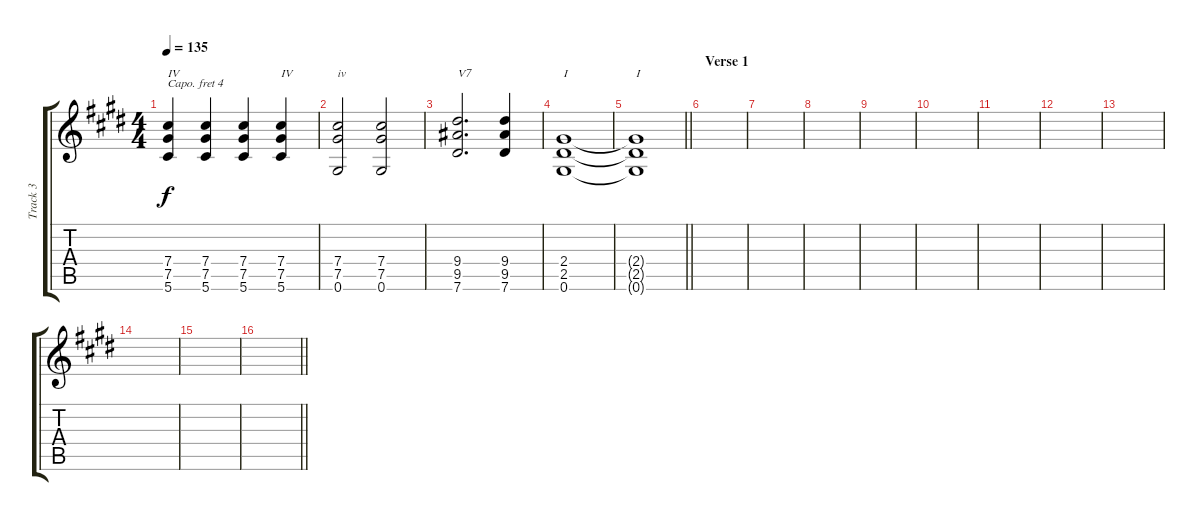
\track ("Track 3" "Track 3") {instrument overdrivenguitar}
\staff {score tabs}
\capo 4
\tuning (E4 B3 G3 D3 A2 E2) {hide}
\ts (4 4)
\tempo 135
\clef g2
\ks e
(7.4 7.5 5.6).4{txt "IV" dy f} (7.4 7.5 5.6).4 (7.4 7.5 5.6).4 (7.4 7.5 5.6).4{txt "IV"} |
(7.4 7.5 0.6).2{txt "iv"} (7.4 7.5 0.6).2 |
(9.4 9.5 7.6).2{d txt "V7"} (9.4 9.5 7.6).4 |
(2.4 2.5 0.6).1{txt "I"} |
\barLineRight lightlight
(2.4{t} 2.5{t} 0.6{t}).1{txt "I"} |
\section ("" "Verse 1")
|
|
|
|
|
|
|
|
|
|
\barLineRight lightlight
